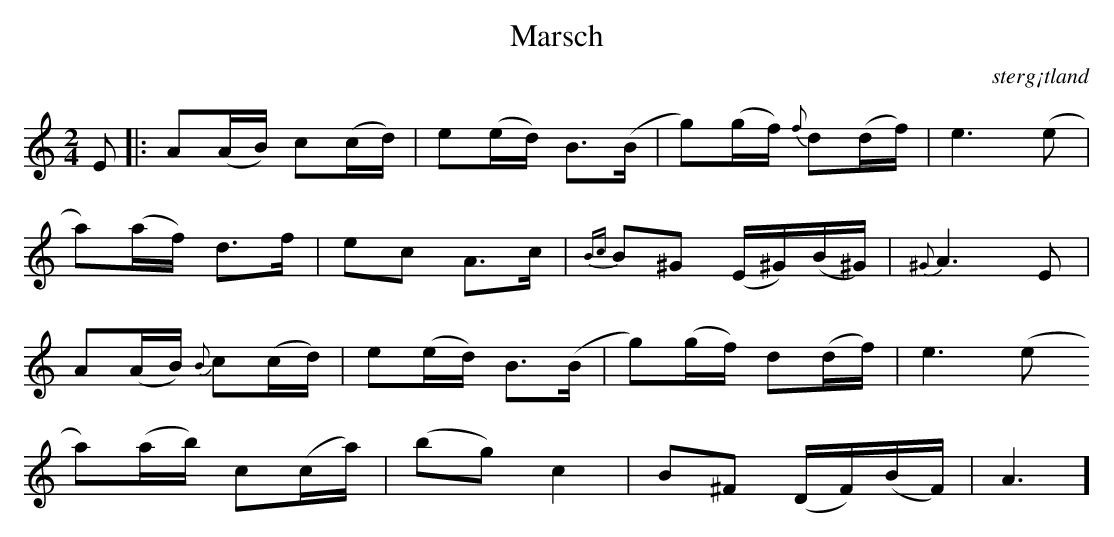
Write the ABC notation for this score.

X:1
T:Marsch
O: sterg¡tland
M: 2/4
L: 1/16
K: Am
E2 |: A2(AB) c2(cd) | e2(ed) B3(B | g2)(gf){f} d2(df) | e6 (e2 |
a2)(af) d3f | e2c2 A3c |{Bc} B2^G2 (E^G)(B^G)|{^G} A6 E2 |
A2(AB){B} c2(cd) | e2(ed) B3(B | g2)(gf) d2(df) | e6 (e2
a2)(ab) c2(ca) | (b2g2) c4 | B2^F2 (DF)(BF)| A6]
